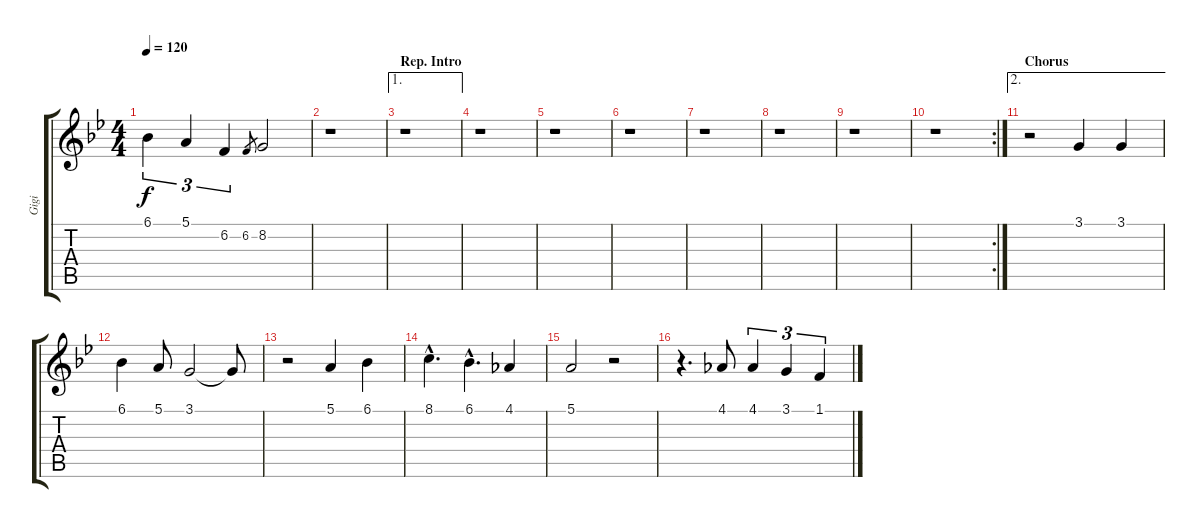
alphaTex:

\track ("Gigi" "Gigi") {instrument synthvoice}
\staff {score tabs}
\tuning (E4 B3 G3 D3 A2 E2) {hide}
\ts (4 4)
\tempo 120
\clef g2
\ks gminor
6.1.4{tu (3 2) dy f} 5.1.4{tu (3 2)} 6.2.4{tu (3 2)} 6.2.8{gr} 8.2.2 |
r.1 |
\ae 1
\section ("" "Rep. Intro")
r.1 |
r.1 |
r.1 |
r.1 |
r.1 |
r.1 |
r.1 |
\rc 2
r.1 |
\ae 2
\section ("" "Chorus")
r.2 3.1.4 3.1.4 |
6.1.4 5.1.8 3.1.2 3.1{t}.8 |
r.2 5.1.4 6.1.4 |
8.1{hac}.4{d} 6.1{hac}.4{d} 4.1.4 |
5.1.2 r.2 |
r.4{d} 4.1.8 4.1.4{tu (3 2)} 3.1.4{tu (3 2)} 1.1.4{tu (3 2)}
